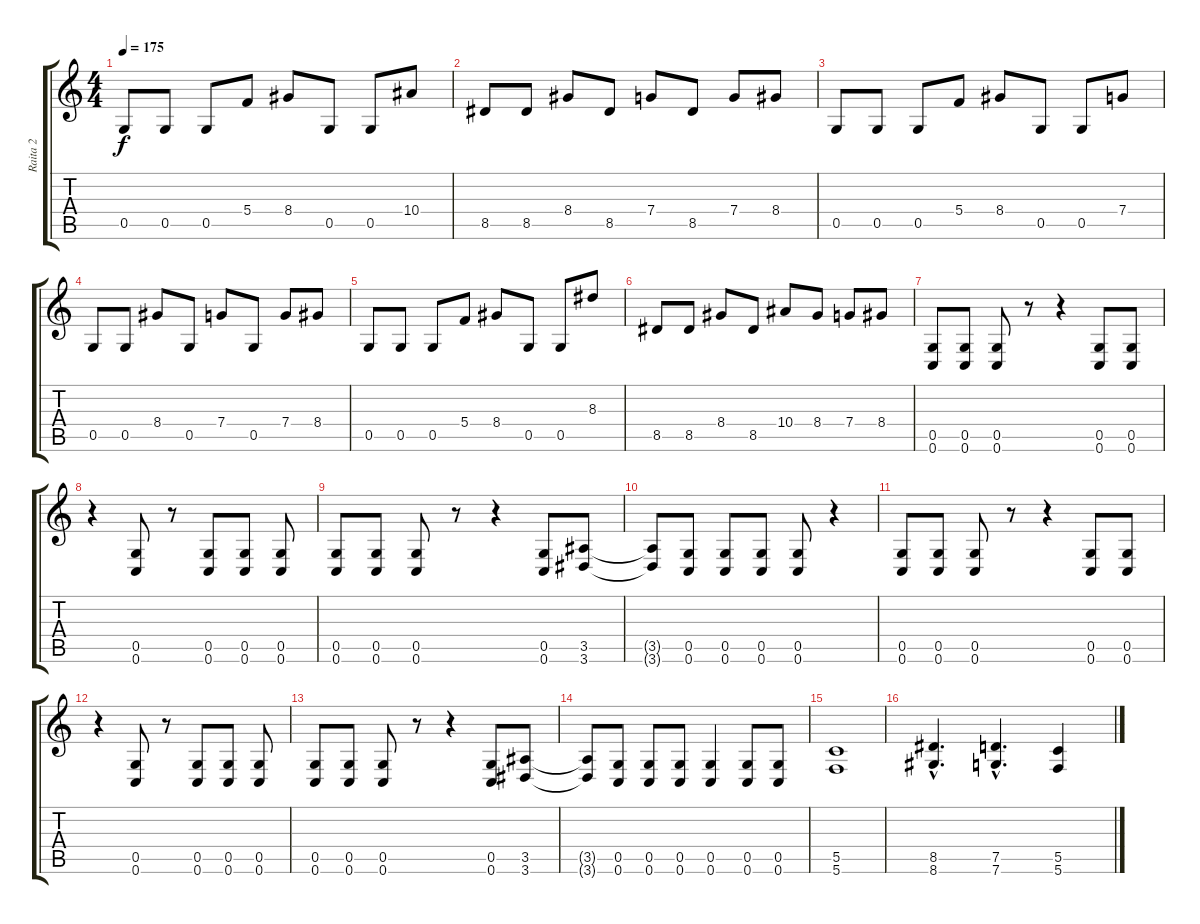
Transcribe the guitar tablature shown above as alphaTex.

\track ("Raita 2" "Raita 2") {instrument distortionguitar}
\staff {score tabs}
\tuning (E4 C4 G3 C3 G2 C2) {hide}
\ts (4 4)
\tempo 175
\clef g2
\ks c
0.5.8{dy f} 0.5.8 0.5.8 5.4.8 8.4.8 0.5.8 0.5.8 10.4.8 |
8.5.8 8.5.8 8.4.8 8.5.8 7.4.8 8.5.8 7.4.8 8.4.8 |
0.5.8 0.5.8 0.5.8 5.4.8 8.4.8 0.5.8 0.5.8 7.4.8 |
0.5.8 0.5.8 8.4.8 0.5.8 7.4.8 0.5.8 7.4.8 8.4.8 |
0.5.8 0.5.8 0.5.8 5.4.8 8.4.8 0.5.8 0.5.8 8.3.8 |
8.5.8 8.5.8 8.4.8 8.5.8 10.4.8 8.4.8 7.4.8 8.4.8 |
(0.5 0.6).8 (0.5 0.6).8 (0.5 0.6).8 r.8 r.4 (0.5 0.6).8 (0.5 0.6).8 |
r.4 (0.5 0.6).8 r.8 (0.5 0.6).8 (0.5 0.6).8 (0.5 0.6).8 |
(0.5 0.6).8 (0.5 0.6).8 (0.5 0.6).8 r.8 r.4 (0.5 0.6).8 (3.5 3.6).8 |
(3.5{t} 3.6{t}).8 (0.5 0.6).8 (0.5 0.6).8 (0.5 0.6).8 (0.5 0.6).8 r.4 |
(0.5 0.6).8 (0.5 0.6).8 (0.5 0.6).8 r.8 r.4 (0.5 0.6).8 (0.5 0.6).8 |
r.4 (0.5 0.6).8 r.8 (0.5 0.6).8 (0.5 0.6).8 (0.5 0.6).8 |
(0.5 0.6).8 (0.5 0.6).8 (0.5 0.6).8 r.8 r.4 (0.5 0.6).8 (3.5 3.6).8 |
(3.5{t} 3.6{t}).8 (0.5 0.6).8 (0.5 0.6).8 (0.5 0.6).8 (0.5 0.6).4 (0.5 0.6).8 (0.5 0.6).8 |
(5.5 5.6).1 |
(8.5{hac} 8.6{hac}).4{d} (7.5{hac} 7.6{hac}).4{d} (5.5 5.6).4
